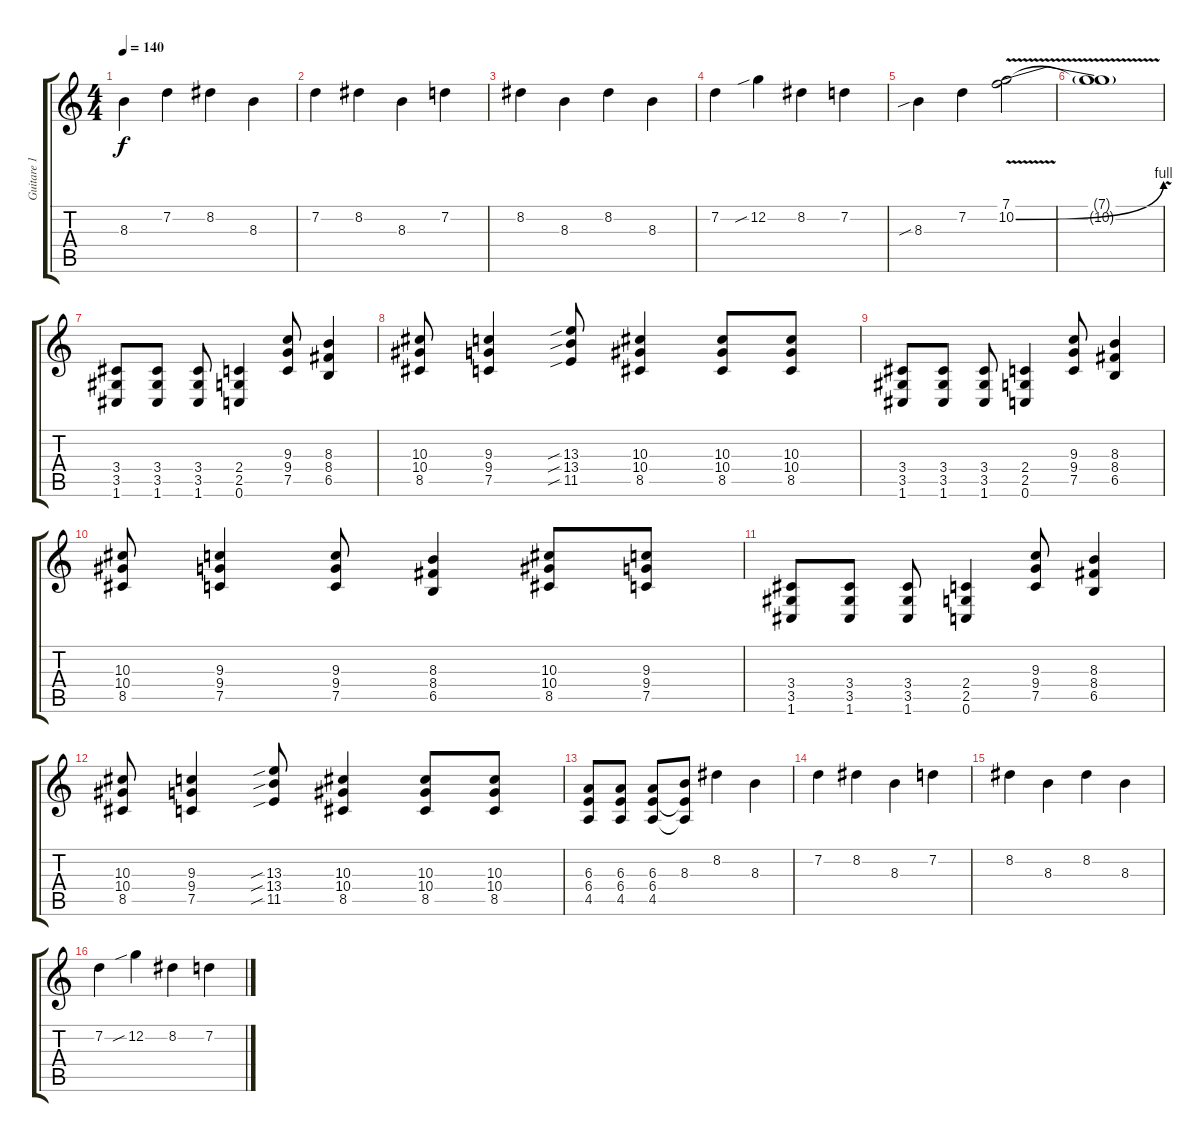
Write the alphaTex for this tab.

\track ("Guitare 1" "Guitare 1") {instrument distortionguitar}
\staff {score tabs}
\tuning (C4 G3 Eb3 Bb2 F2 C2) {hide}
\ts (4 4)
\tempo 140
\clef g2
\ks c
8.3.4{dy f} 7.2.4 8.2.4 8.3.4 |
7.2.4 8.2.4 8.3.4 7.2.4 |
8.2.4 8.3.4 8.2.4 8.3.4 |
7.2.4 12.2{sib}.4 8.2.4 7.2.4 |
8.3{sib}.4 7.2.4 (7.1 10.2{be (bend 0 0 60 4) v}).2 |
(7.1{t} 10.2{v t}).1 |
(3.4 3.5 1.6).8 (3.4 3.5 1.6).8 (3.4 3.5 1.6).8 (2.4 2.5 0.6).4 (9.3 9.4 7.5).8 (8.3 8.4 6.5).4 |
(10.3 10.4 8.5).8 (9.3 9.4 7.5).4 (13.3{sib} 13.4{sib} 11.5{sib}).8 (10.3 10.4 8.5).4 (10.3 10.4 8.5).8 (10.3 10.4 8.5).8 |
(3.4 3.5 1.6).8 (3.4 3.5 1.6).8 (3.4 3.5 1.6).8 (2.4 2.5 0.6).4 (9.3 9.4 7.5).8 (8.3 8.4 6.5).4 |
(10.3 10.4 8.5).8 (9.3 9.4 7.5).4 (9.3 9.4 7.5).8 (8.3 8.4 6.5).4 (10.3 10.4 8.5).8 (9.3 9.4 7.5).8 |
(3.4 3.5 1.6).8 (3.4 3.5 1.6).8 (3.4 3.5 1.6).8 (2.4 2.5 0.6).4 (9.3 9.4 7.5).8 (8.3 8.4 6.5).4 |
(10.3 10.4 8.5).8 (9.3 9.4 7.5).4 (13.3{sib} 13.4{sib} 11.5{sib}).8 (10.3 10.4 8.5).4 (10.3 10.4 8.5).8 (10.3 10.4 8.5).8 |
(6.3 6.4 4.5).8 (6.3 6.4 4.5).8 (6.3 6.4 4.5).8 (8.3 6.4{t} 4.5{t}).8 8.2.4 8.3.4 |
7.2.4 8.2.4 8.3.4 7.2.4 |
8.2.4 8.3.4 8.2.4 8.3.4 |
7.2.4 12.2{sib}.4 8.2.4 7.2.4
